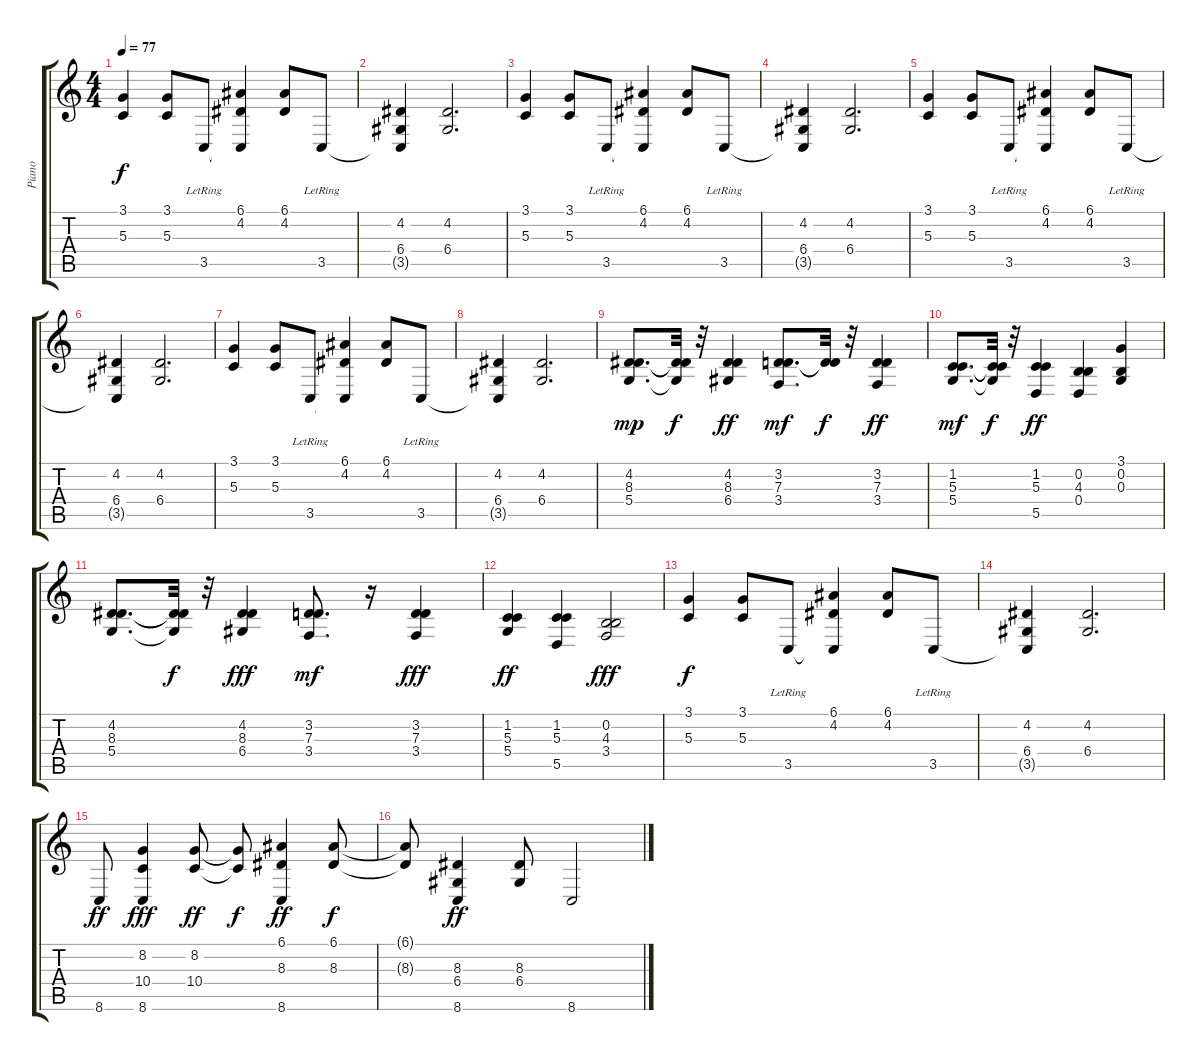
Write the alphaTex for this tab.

\track ("Piano" "Piano") {instrument acousticgrandpiano}
\staff {score tabs}
\tuning (E4 B3 G3 D3 A2 E2) {hide}
\ts (4 4)
\tempo 77
\clef g2
\ks c
(3.1 5.3).4{dy f} (3.1 5.3).8 3.5{lr}.8 (6.1 4.2 3.5{t}).4 (6.1 4.2).8 3.5{lr}.8 |
(4.2 6.4 3.5{t}).4 (4.2 6.4).2{d} |
(3.1 5.3).4 (3.1 5.3).8 3.5{lr}.8 (6.1 4.2 3.5{t}).4 (6.1 4.2).8 3.5{lr}.8 |
(4.2 6.4 3.5{t}).4 (4.2 6.4).2{d} |
(3.1 5.3).4 (3.1 5.3).8 3.5{lr}.8 (6.1 4.2 3.5{t}).4 (6.1 4.2).8 3.5{lr}.8 |
(4.2 6.4 3.5{t}).4 (4.2 6.4).2{d} |
(3.1 5.3).4 (3.1 5.3).8 3.5{lr}.8 (6.1 4.2 3.5{t}).4 (6.1 4.2).8 3.5{lr}.8 |
(4.2 6.4 3.5{t}).4 (4.2 6.4).2{d} |
(4.2 8.3 5.4).8{d dy mp} (4.2{t} 8.3{t} 5.4{t}).32{dy f} r.32 (4.2 8.3 6.4).4{dy ff} (3.2 7.3 3.4).8{d dy mf} (3.2{t} 7.3{t}).32{dy f} r.32 (3.2 7.3 3.4).4{dy ff} |
(1.2 5.3 5.4).8{d dy mf} (1.2{t} 5.3{t} 5.4{t}).32{dy f} r.32 (1.2 5.3 5.5).4{dy ff} (0.2 4.3 0.4).4 (3.1 0.2 0.3).4 |
(4.2 8.3 5.4).8{d} (4.2{t} 8.3{t} 5.4{t}).32{dy f} r.32 (4.2 8.3 6.4).4{dy fff} (3.2 7.3 3.4).8{d dy mf} r.16 (3.2 7.3 3.4).4{dy fff} |
(1.2 5.3 5.4).4{dy ff} (1.2 5.3 5.5).4 (0.2 4.3 3.4).2{dy fff} |
(3.1 5.3).4{dy f} (3.1 5.3).8 3.5{lr}.8 (6.1 4.2 3.5{t}).4 (6.1 4.2).8 3.5{lr}.8 |
(4.2 6.4 3.5{t}).4 (4.2 6.4).2{d} |
8.6.8{dy ff} (8.2 10.4 8.6).4{dy fff} (8.2 10.4).8{dy ff} (8.2{t} 10.4{t}).8{dy f} (6.1 8.3 8.6).4{dy ff} (6.1 8.3).8{dy f} |
(6.1{t} 8.3{t}).8 (8.3 6.4 8.6).4{dy ff} (8.3 6.4).8 8.6.2
